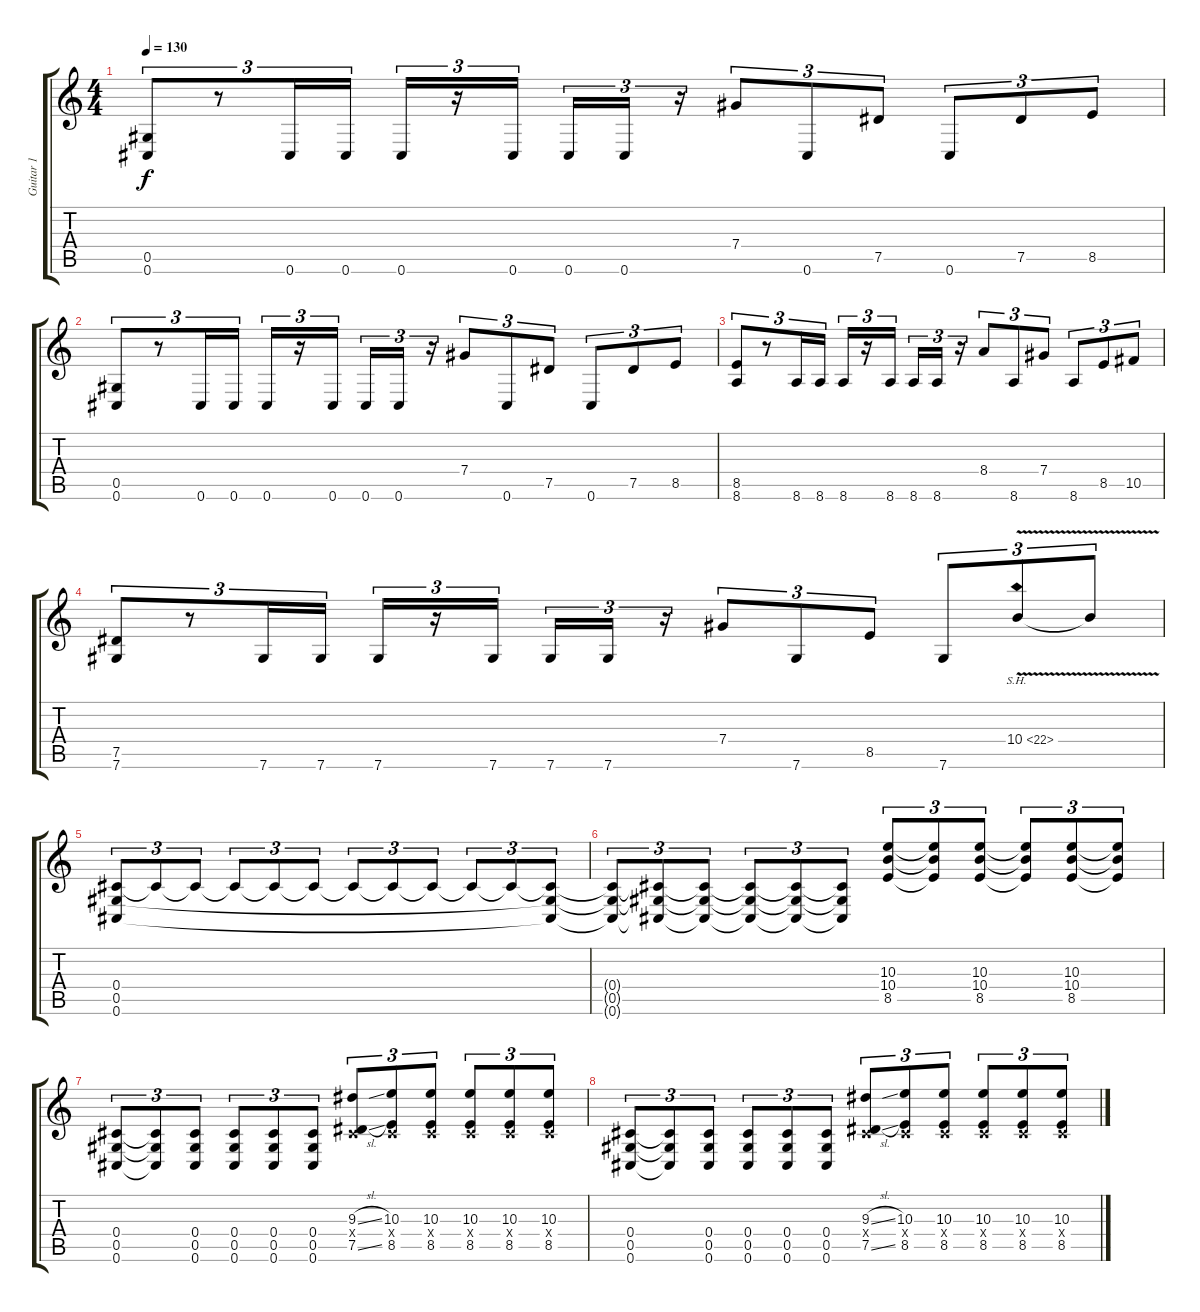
\track ("Guitar 1" "Guitar 1") {instrument distortionguitar}
\staff {score tabs}
\tuning (Eb4 Bb3 Gb3 Db3 Ab2 Db2) {hide}
\ts (4 4)
\tempo 130
\clef g2
\ks c
(0.5 0.6).8{tu (3 2) dy f} r.8{tu (3 2)} 0.6.16{tu (3 2)} 0.6.16{tu (3 2)} 0.6.16{tu (3 2)} r.16{tu (3 2)} 0.6.16{tu (3 2) beam splitsecondary} 0.6.16{tu (3 2)} 0.6.16{tu (3 2)} r.16{tu (3 2)} 7.4.8{tu (3 2)} 0.6.8{tu (3 2)} 7.5.8{tu (3 2)} 0.6.8{tu (3 2)} 7.5.8{tu (3 2)} 8.5.8{tu (3 2)} |
(0.5 0.6).8{tu (3 2)} r.8{tu (3 2)} 0.6.16{tu (3 2)} 0.6.16{tu (3 2)} 0.6.16{tu (3 2)} r.16{tu (3 2)} 0.6.16{tu (3 2) beam splitsecondary} 0.6.16{tu (3 2)} 0.6.16{tu (3 2)} r.16{tu (3 2)} 7.4.8{tu (3 2)} 0.6.8{tu (3 2)} 7.5.8{tu (3 2)} 0.6.8{tu (3 2)} 7.5.8{tu (3 2)} 8.5.8{tu (3 2)} |
(8.5 8.6).8{tu (3 2)} r.8{tu (3 2)} 8.6.16{tu (3 2)} 8.6.16{tu (3 2)} 8.6.16{tu (3 2)} r.16{tu (3 2)} 8.6.16{tu (3 2) beam splitsecondary} 8.6.16{tu (3 2)} 8.6.16{tu (3 2)} r.16{tu (3 2)} 8.4.8{tu (3 2)} 8.6.8{tu (3 2)} 7.4.8{tu (3 2)} 8.6.8{tu (3 2)} 8.5.8{tu (3 2)} 10.5.8{tu (3 2)} |
(7.5 7.6).8{tu (3 2)} r.8{tu (3 2)} 7.6.16{tu (3 2)} 7.6.16{tu (3 2)} 7.6.16{tu (3 2)} r.16{tu (3 2)} 7.6.16{tu (3 2) beam splitsecondary} 7.6.16{tu (3 2)} 7.6.16{tu (3 2)} r.16{tu (3 2)} 7.4.8{tu (3 2)} 7.6.8{tu (3 2)} 8.5.8{tu (3 2)} 7.6.8{tu (3 2)} 10.4{sh 12 v}.8{tu (3 2)} 10.4{t}.8{tu (3 2)} |
(0.4 0.5 0.6).8{tu (3 2)} 0.4{t}.8{tu (3 2)} 0.4{t}.8{tu (3 2)} 0.4{t}.8{tu (3 2)} 0.4{t}.8{tu (3 2)} 0.4{t}.8{tu (3 2)} 0.4{t}.8{tu (3 2)} 0.4{t}.8{tu (3 2)} 0.4{t}.8{tu (3 2)} 0.4{t}.8{tu (3 2)} 0.4{t}.8{tu (3 2)} (0.4{t} 0.5{t} 0.6{t}).8{tu (3 2)} |
(0.4{t} 0.5{t} 0.6{t}).8{tu (3 2)} (0.4{t} 0.5{t} 0.6{t}).8{tu (3 2)} (0.4{t} 0.5{t} 0.6{t}).8{tu (3 2)} (0.4{t} 0.5{t} 0.6{t}).8{tu (3 2)} (0.4{t} 0.5{t} 0.6{t}).8{tu (3 2)} (0.4{t} 0.5{t} 0.6{t}).8{tu (3 2)} (10.3 10.4 8.5).8{tu (3 2)} (10.3{t} 10.4{t} 8.5{t}).8{tu (3 2)} (10.3 10.4 8.5).8{tu (3 2)} (10.3{t} 10.4{t} 8.5{t}).8{tu (3 2)} (10.3 10.4 8.5).8{tu (3 2)} (10.3{t} 10.4{t} 8.5{t}).8{tu (3 2)} |
(0.4 0.5 0.6).8{tu (3 2)} (0.4{t} 0.5{t} 0.6{t}).8{tu (3 2)} (0.4 0.5 0.6).8{tu (3 2)} (0.4 0.5 0.6).8{tu (3 2)} (0.4 0.5 0.6).8{tu (3 2)} (0.4 0.5 0.6).8{tu (3 2)} (9.3{sl} 0.4{x} 7.5{sl}).8{tu (3 2)} (10.3 0.4{x} 8.5).8{tu (3 2)} (10.3 0.4{x} 8.5).8{tu (3 2)} (10.3 0.4{x} 8.5).8{tu (3 2)} (10.3 0.4{x} 8.5).8{tu (3 2)} (10.3 0.4{x} 8.5).8{tu (3 2)} |
(0.4 0.5 0.6).8{tu (3 2)} (0.4{t} 0.5{t} 0.6{t}).8{tu (3 2)} (0.4 0.5 0.6).8{tu (3 2)} (0.4 0.5 0.6).8{tu (3 2)} (0.4 0.5 0.6).8{tu (3 2)} (0.4 0.5 0.6).8{tu (3 2)} (9.3{sl} 0.4{x} 7.5{sl}).8{tu (3 2)} (10.3 0.4{x} 8.5).8{tu (3 2)} (10.3 0.4{x} 8.5).8{tu (3 2)} (10.3 0.4{x} 8.5).8{tu (3 2)} (10.3 0.4{x} 8.5).8{tu (3 2)} (10.3 0.4{x} 8.5).8{tu (3 2)}
